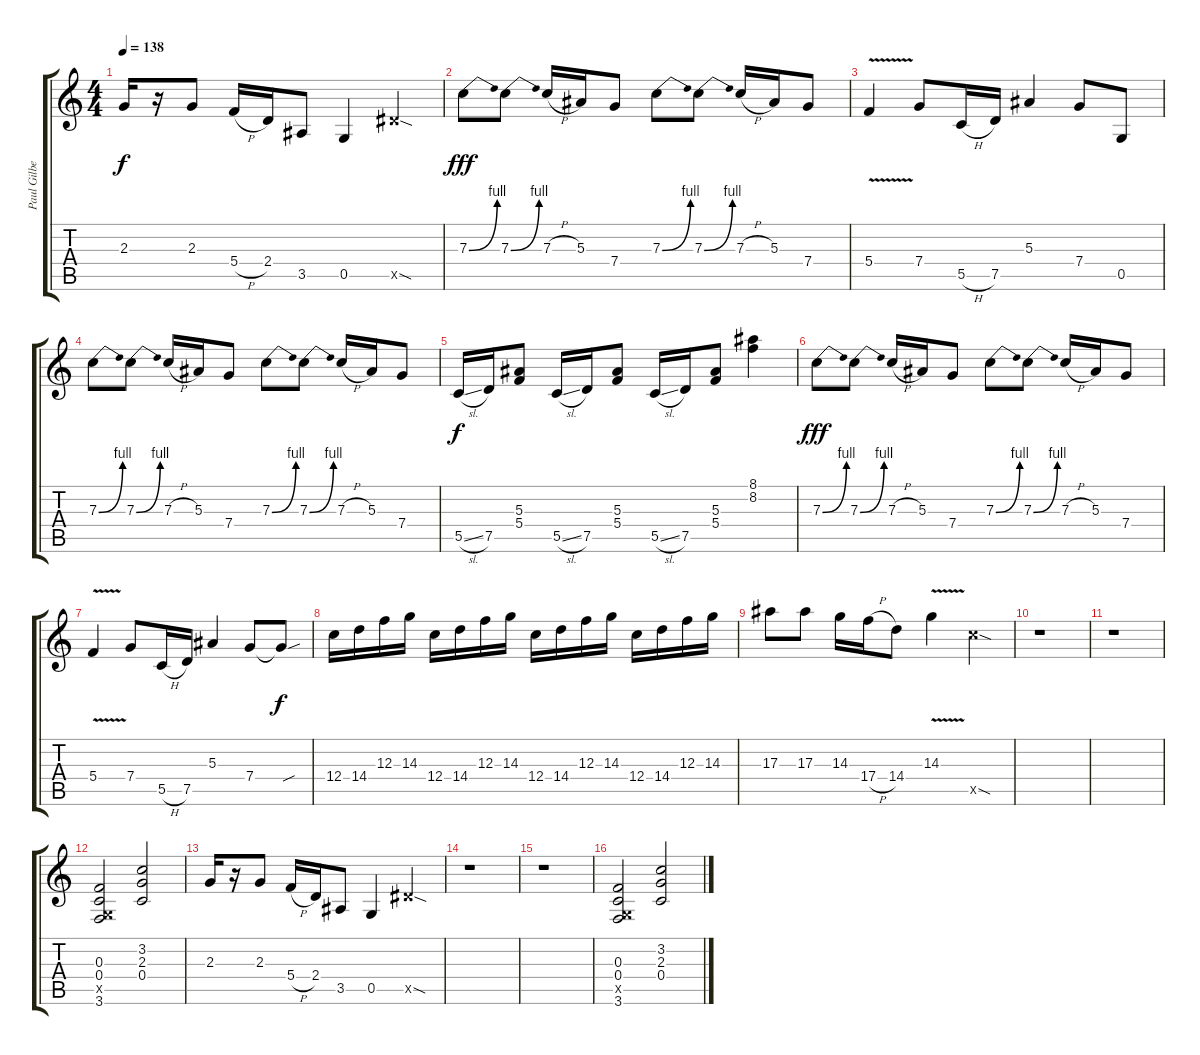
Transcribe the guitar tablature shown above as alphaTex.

\track ("Paul Gilbert" "Paul Gilbe") {instrument distortionguitar}
\staff {score tabs}
\tuning (D4 A3 F3 C3 G2 D2) {hide}
\ts (4 4)
\tempo 138
\clef g2
\ks c
2.3.16{dy f} r.16 2.3.8 5.4{h}.16 2.4.16 3.5.8 0.5.4 8.5{sod x}.4 |
7.3{be (bend 0 0 60 4)}.8{dy fff} 7.3{be (bend 0 0 60 4)}.8 7.3{h}.16 5.3.16 7.4.8 7.3{be (bend 0 0 60 4)}.8 7.3{be (bend 0 0 60 4)}.8 7.3{h}.16 5.3.16 7.4.8 |
5.4{v}.4 7.4.8 5.5{h}.16 7.5.16 5.3.4 7.4.8 0.5.8 |
7.3{be (bend 0 0 60 4)}.8 7.3{be (bend 0 0 60 4)}.8 7.3{h}.16 5.3.16 7.4.8 7.3{be (bend 0 0 60 4)}.8 7.3{be (bend 0 0 60 4)}.8 7.3{h}.16 5.3.16 7.4.8 |
5.5{sl}.16{dy f} 7.5.16 (5.3 5.4).8 5.5{sl}.16 7.5.16 (5.3 5.4).8 5.5{sl}.16 7.5.16 (5.3 5.4).8 (8.1 8.2).4 |
7.3{be (bend 0 0 60 4)}.8{dy fff} 7.3{be (bend 0 0 60 4)}.8 7.3{h}.16 5.3.16 7.4.8 7.3{be (bend 0 0 60 4)}.8 7.3{be (bend 0 0 60 4)}.8 7.3{h}.16 5.3.16 7.4.8 |
5.4{v}.4 7.4.8 5.5{h}.16 7.5.16 5.3.4 7.4.8 7.4{sou t}.8{dy f} |
12.4.16 14.4.16 12.3.16 14.3.16 12.4.16 14.4.16 12.3.16 14.3.16 12.4.16 14.4.16 12.3.16 14.3.16 12.4.16 14.4.16 12.3.16 14.3.16 |
17.3.8 17.3.8 14.3.16 17.4{h}.16 14.4.8 14.3{v}.4 17.5{sod x}.4 |
r.1 |
r.1 |
(0.3 0.4 0.5{x} 3.6).2 (3.2 2.3 0.4).2 |
2.3.16 r.16 2.3.8 5.4{h}.16 2.4.16 3.5.8 0.5.4 8.5{sod x}.4 |
r.1 |
r.1 |
(0.3 0.4 0.5{x} 3.6).2 (3.2 2.3 0.4).2
